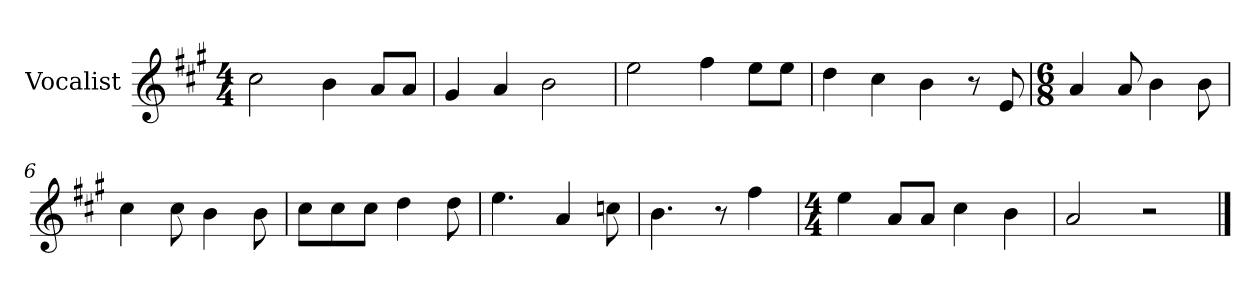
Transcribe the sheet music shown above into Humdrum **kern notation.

**kern
*part1
*staff1
*I"Vocalist
*k[f#c#g#]
*A:
*M4/4
=1
2cc#
4b
8aL
8aJ
=2
4g#
4a
2b
=3
2ee
4ff#
8eeL
8eeJ
=4
4dd
4cc#
4b
8r
8e
=5
*M6/8
4a
8a
4b
8b
=6
4cc#
8cc#
4b
8b
=7
8cc#L
8cc#
8cc#J
4dd
8dd
=8
4.ee
4a
8ccn
=9
4.b
8r
4ff#
=10
*M4/4
4ee
8aL
8aJ
4cc#
4b
=11
2a
2r
==
*-
